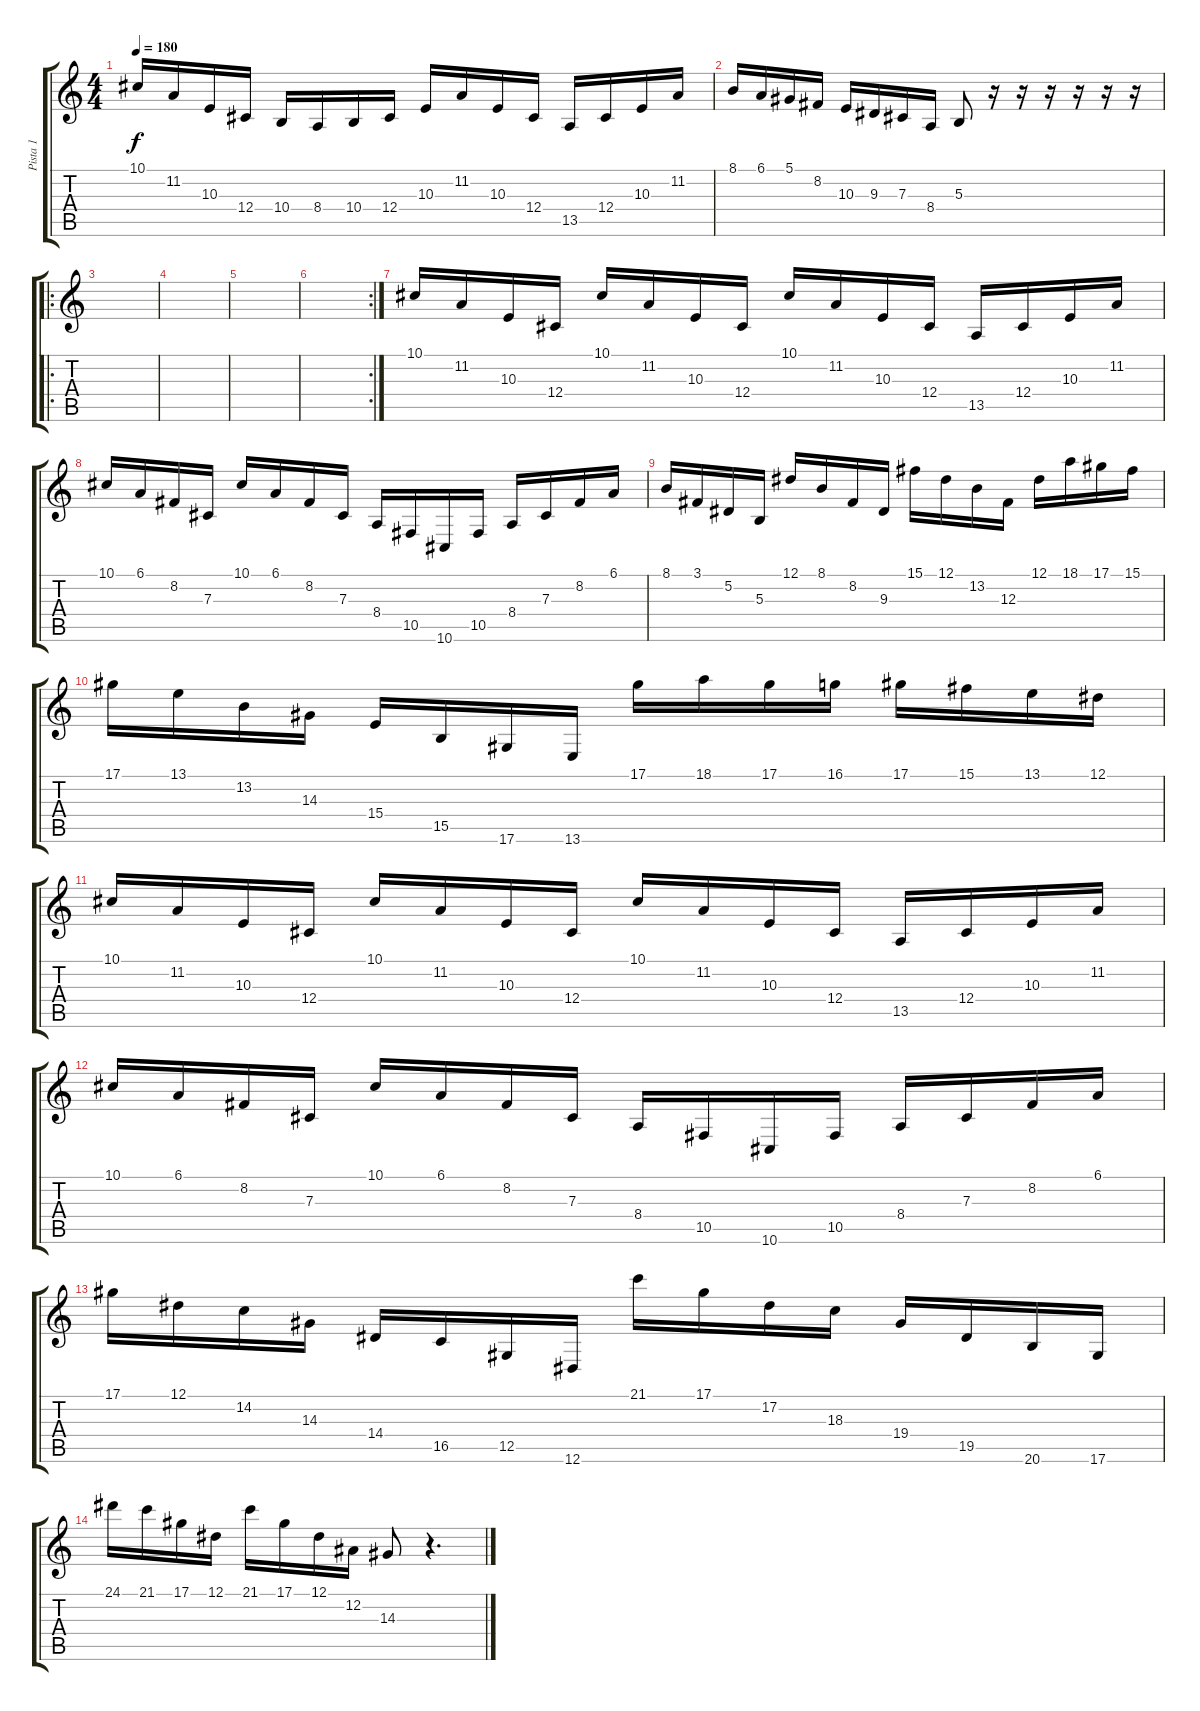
\track ("Pista 1" "Pista 1") {instrument acousticgrandpiano}
\staff {score tabs}
\tuning (Eb4 Bb3 Gb3 Db3 Ab2 Eb2) {hide}
\ts (4 4)
\tempo 180
\clef g2
\ks c
10.1.16{dy f} 11.2.16 10.3.16 12.4.16 10.4.16 8.4.16 10.4.16 12.4.16 10.3.16 11.2.16 10.3.16 12.4.16 13.5.16 12.4.16 10.3.16 11.2.16 |
8.1.16 6.1.16 5.1.16 8.2.16 10.3.16 9.3.16 7.3.16 8.4.16 5.3.8 r.16 r.16 r.16 r.16 r.16 r.16 |
\ro
|
|
|
\rc 2
|
10.1.16 11.2.16 10.3.16 12.4.16 10.1.16 11.2.16 10.3.16 12.4.16 10.1.16 11.2.16 10.3.16 12.4.16 13.5.16 12.4.16 10.3.16 11.2.16 |
10.1.16 6.1.16 8.2.16 7.3.16 10.1.16 6.1.16 8.2.16 7.3.16 8.4.16 10.5.16 10.6.16 10.5.16 8.4.16 7.3.16 8.2.16 6.1.16 |
8.1.16 3.1.16 5.2.16 5.3.16 12.1.16 8.1.16 8.2.16 9.3.16 15.1.16 12.1.16 13.2.16 12.3.16 12.1.16 18.1.16 17.1.16 15.1.16 |
17.1.16 13.1.16 13.2.16 14.3.16 15.4.16 15.5.16 17.6.16 13.6.16 17.1.16 18.1.16 17.1.16 16.1.16 17.1.16 15.1.16 13.1.16 12.1.16 |
10.1.16 11.2.16 10.3.16 12.4.16 10.1.16 11.2.16 10.3.16 12.4.16 10.1.16 11.2.16 10.3.16 12.4.16 13.5.16 12.4.16 10.3.16 11.2.16 |
10.1.16 6.1.16 8.2.16 7.3.16 10.1.16 6.1.16 8.2.16 7.3.16 8.4.16 10.5.16 10.6.16 10.5.16 8.4.16 7.3.16 8.2.16 6.1.16 |
17.1.16 12.1.16 14.2.16 14.3.16 14.4.16 16.5.16 12.5.16 12.6.16 21.1.16 17.1.16 17.2.16 18.3.16 19.4.16 19.5.16 20.6.16 17.6.16 |
24.1.16 21.1.16 17.1.16 12.1.16 21.1.16 17.1.16 12.1.16 12.2.16 14.3.8 r.4{d}
